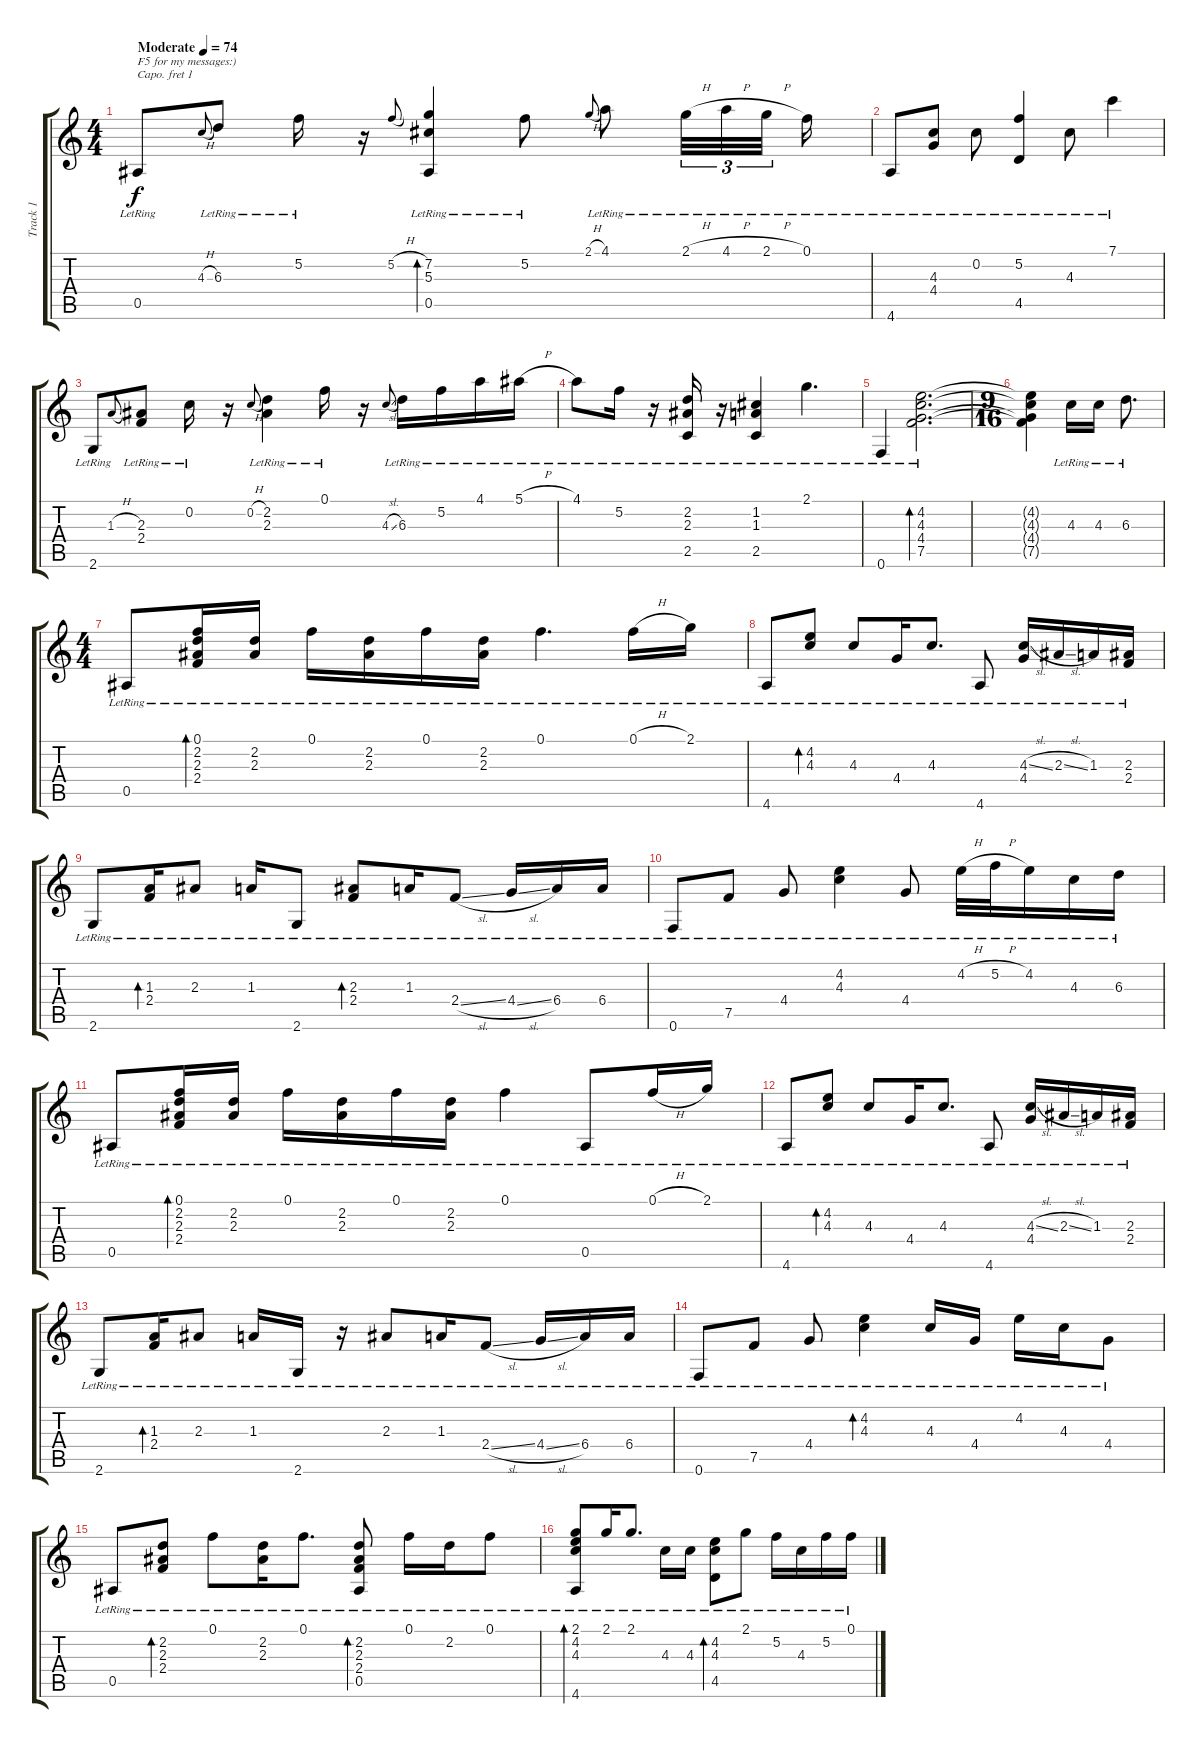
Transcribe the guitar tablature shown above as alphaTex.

\track ("Track 1" "Track 1") {instrument acousticguitarsteel}
\staff {score tabs}
\capo 1
\tuning (E4 B3 G3 D3 A2 E2) {hide}
\ts (4 4)
\tempo (74 "Moderate")
\clef g2
\ks c
0.5{lr}.8{txt "F5 for my messages:)" dy f instrument acousticguitarsteel} 4.3{h}.8{gr onbeat} 6.3{lr}.8 5.2{lr}.16 r.16 5.2{h}.8{gr onbeat} (7.2{lr} 5.3{lr} 0.5{lr}).4{bd 120} 5.2{lr}.8 2.1{h}.8{gr onbeat} 4.1{lr}.8 2.1{h lr}.32{tu (3 2)} 4.1{h lr}.32{tu (3 2)} 2.1{h lr}.32{tu (3 2) beam splitsecondary} 0.1{lr}.16 |
4.6{lr}.8 (4.3{lr} 4.4{lr}).8 0.2{lr}.8 (5.2{lr} 4.5{lr}).4 4.3{lr}.8 7.1{lr}.4 |
2.6{lr}.8 1.3{h}.8{gr onbeat} (2.3{lr} 2.4{lr}).8 0.2{lr}.16 r.16 0.2{h}.8{gr onbeat} (2.2{lr} 2.3{lr}).4 0.1{lr}.16 r.16 4.3{sl}.8{gr onbeat} 6.3{lr}.16 5.2{lr}.16 4.1{lr}.16 5.1{h lr}.16 |
4.1{lr}.8 5.2{lr}.16 r.16 (2.2{lr} 2.3{lr} 2.5{lr}).16 r.16 (1.2{lr} 1.3{lr} 2.5{lr}).4 2.1{lr}.4{d} |
0.6{lr}.4 (4.2{lr} 4.3{lr} 4.4{lr} 7.5{lr}).2{d bd 240} |
\ts (9 16)
(4.2{t} 4.3{t} 4.4{t} 7.5{t}).4 4.3{lr}.16 4.3{lr}.16 6.3{lr}.8{d} |
\ts (4 4)
0.5{lr}.8 (0.1{lr} 2.2{lr} 2.3{lr} 2.4{lr}).16{bd 480} (2.2{lr} 2.3{lr}).16 0.1{lr}.16 (2.2{lr} 2.3{lr}).16 0.1{lr}.16 (2.2{lr} 2.3{lr}).16 0.1{lr}.4{d} 0.1{h lr}.16 2.1{lr}.16 |
4.6{lr}.8 (4.2{lr} 4.3{lr}).8{bd 480} 4.3{lr}.8 4.4{lr}.16 4.3{lr}.8{d} 4.6{lr}.8 (4.3{sl lr} 4.4{lr}).16 2.3{sl lr}.16 1.3{lr}.16 (2.3{lr} 2.4{lr}).16 |
2.6{lr}.8 (1.3{lr} 2.4{lr}).16{bd 480} 2.3{lr}.8 1.3{lr}.16 2.6{lr}.8 (2.3{lr} 2.4{lr}).8{bd 480} 1.3{lr}.16 2.4{sl lr}.8 4.4{sl lr}.16 6.4{lr}.16 6.4{lr}.16 |
0.6{lr}.8 7.5{lr}.8 4.4{lr}.8 (4.2{lr} 4.3{lr}).4 4.4{lr}.8 4.2{h lr}.32 5.2{h lr}.32 4.2{lr}.16 4.3{lr}.16 6.3{lr}.16 |
0.5{lr}.8 (0.1{lr} 2.2{lr} 2.3{lr} 2.4{lr}).16{bd 480} (2.2{lr} 2.3{lr}).16 0.1{lr}.16 (2.2{lr} 2.3{lr}).16 0.1{lr}.16 (2.2{lr} 2.3{lr}).16 0.1{lr}.4 0.5{lr}.8 0.1{h lr}.16 2.1{lr}.16 |
4.6{lr}.8 (4.2{lr} 4.3{lr}).8{bd 480} 4.3{lr}.8 4.4{lr}.16 4.3{lr}.8{d} 4.6{lr}.8 (4.3{sl lr} 4.4{lr}).16 2.3{sl lr}.16 1.3{lr}.16 (2.3{lr} 2.4{lr}).16 |
2.6{lr}.8 (1.3{lr} 2.4{lr}).16{bd 480} 2.3{lr}.8 1.3{lr}.16 2.6{lr}.16 r.16 2.3{lr}.8 1.3{lr}.16 2.4{sl lr}.8 4.4{sl lr}.16 6.4{lr}.16 6.4{lr}.16 |
0.6{lr}.8 7.5{lr}.8 4.4{lr}.8 (4.2{lr} 4.3{lr}).4{bd 240} 4.3{lr}.16 4.4{lr}.16 4.2{lr}.16 4.3{lr}.16 4.4{lr}.8 |
0.5{lr}.8 (2.2{lr} 2.3{lr} 2.4{lr}).8{bd 240} 0.1{lr}.8 (2.2{lr} 2.3{lr}).16 0.1{lr}.8{d} (2.2{lr} 2.3{lr} 2.4{lr} 0.5{lr}).8{bd 120} 0.1{lr}.16 2.2{lr}.16 0.1{lr}.8 |
(2.1{lr} 4.2{lr} 4.3{lr} 4.6{lr}).8{bd 120} 2.1{lr}.16 2.1{lr}.8{d} 4.3{lr}.16 4.3{lr}.16 (4.2{lr} 4.3{lr} 4.5{lr}).8{bd 120} 2.1{lr}.8 5.2{lr}.16 4.3{lr}.16 5.2{lr}.16 0.1{lr}.16
